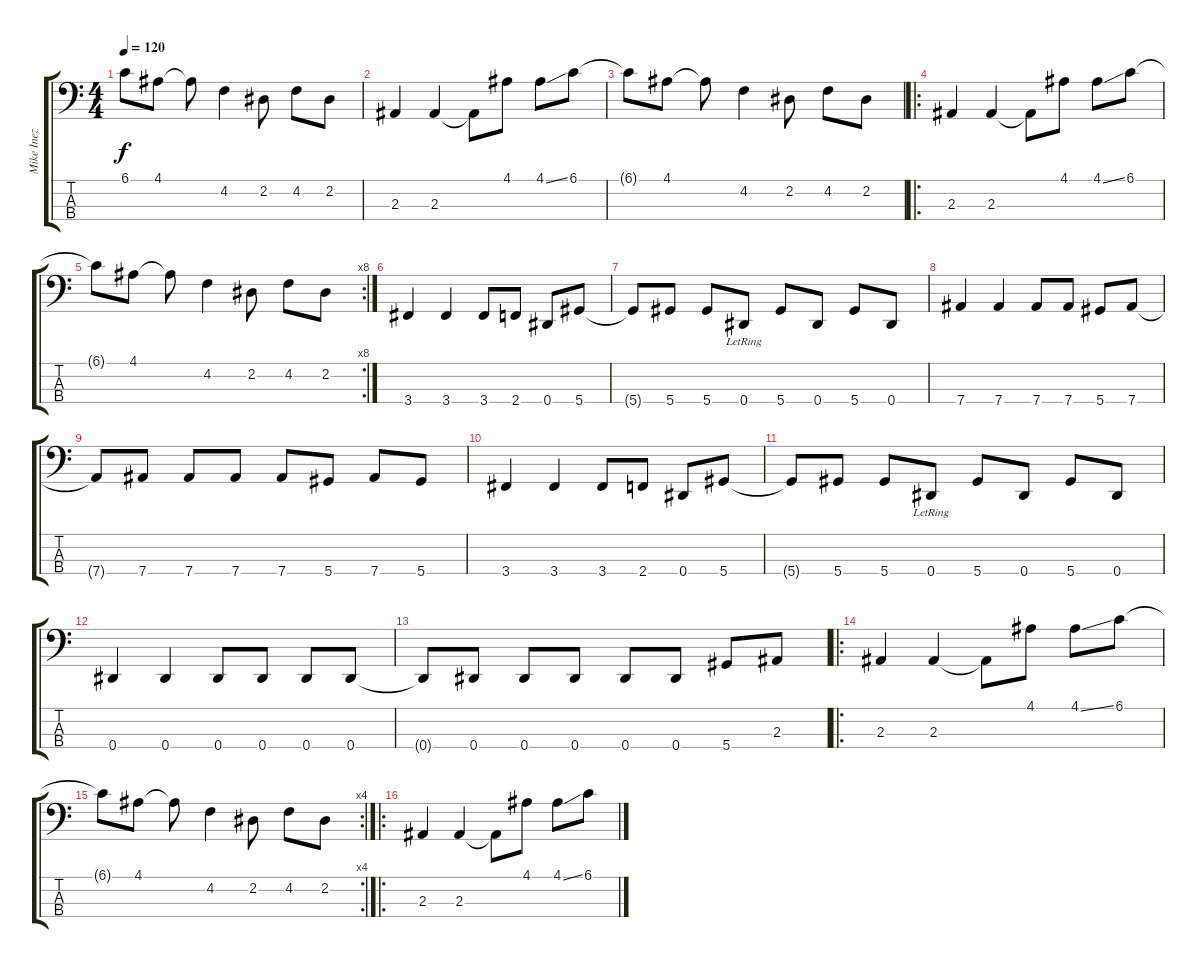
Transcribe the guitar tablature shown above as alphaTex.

\track ("Mike Inez" "Mike Inez") {instrument acousticbass}
\staff {score tabs}
\tuning (Gb2 Db2 Ab1 Eb1) {hide}
\ts (4 4)
\tempo 120
\clef f4
\ks c
6.1{t}.8{dy f} 4.1.8 4.1{t}.8 4.2.4 2.2.8 4.2.8 2.2.8 |
2.3.4 2.3.4 2.3{t}.8 4.1.8 4.1{ss}.8 6.1.8 |
6.1{t}.8 4.1.8 4.1{t}.8 4.2.4 2.2.8 4.2.8 2.2.8 |
\ro
2.3.4 2.3.4 2.3{t}.8 4.1.8 4.1{ss}.8 6.1.8 |
\rc 8
6.1{t}.8 4.1.8 4.1{t}.8 4.2.4 2.2.8 4.2.8 2.2.8 |
3.4.4 3.4.4 3.4.8 2.4.8 0.4.8 5.4.8 |
5.4{t}.8 5.4.8 5.4.8 0.4{lr}.8 5.4.8 0.4.8 5.4.8 0.4.8 |
7.4.4 7.4.4 7.4.8 7.4.8 5.4.8 7.4.8 |
7.4{t}.8 7.4.8 7.4.8 7.4.8 7.4.8 5.4.8 7.4.8 5.4.8 |
3.4.4 3.4.4 3.4.8 2.4.8 0.4.8 5.4.8 |
5.4{t}.8 5.4.8 5.4.8 0.4{lr}.8 5.4.8 0.4.8 5.4.8 0.4.8 |
0.4.4 0.4.4 0.4.8 0.4.8 0.4.8 0.4.8 |
0.4{t}.8 0.4.8 0.4.8 0.4.8 0.4.8 0.4.8 5.4.8 2.3.8 |
\ro
2.3.4 2.3.4 2.3{t}.8 4.1.8 4.1{ss}.8 6.1.8 |
\rc 4
6.1{t}.8 4.1.8 4.1{t}.8 4.2.4 2.2.8 4.2.8 2.2.8 |
\ro
2.3.4 2.3.4 2.3{t}.8 4.1.8 4.1{ss}.8 6.1.8
